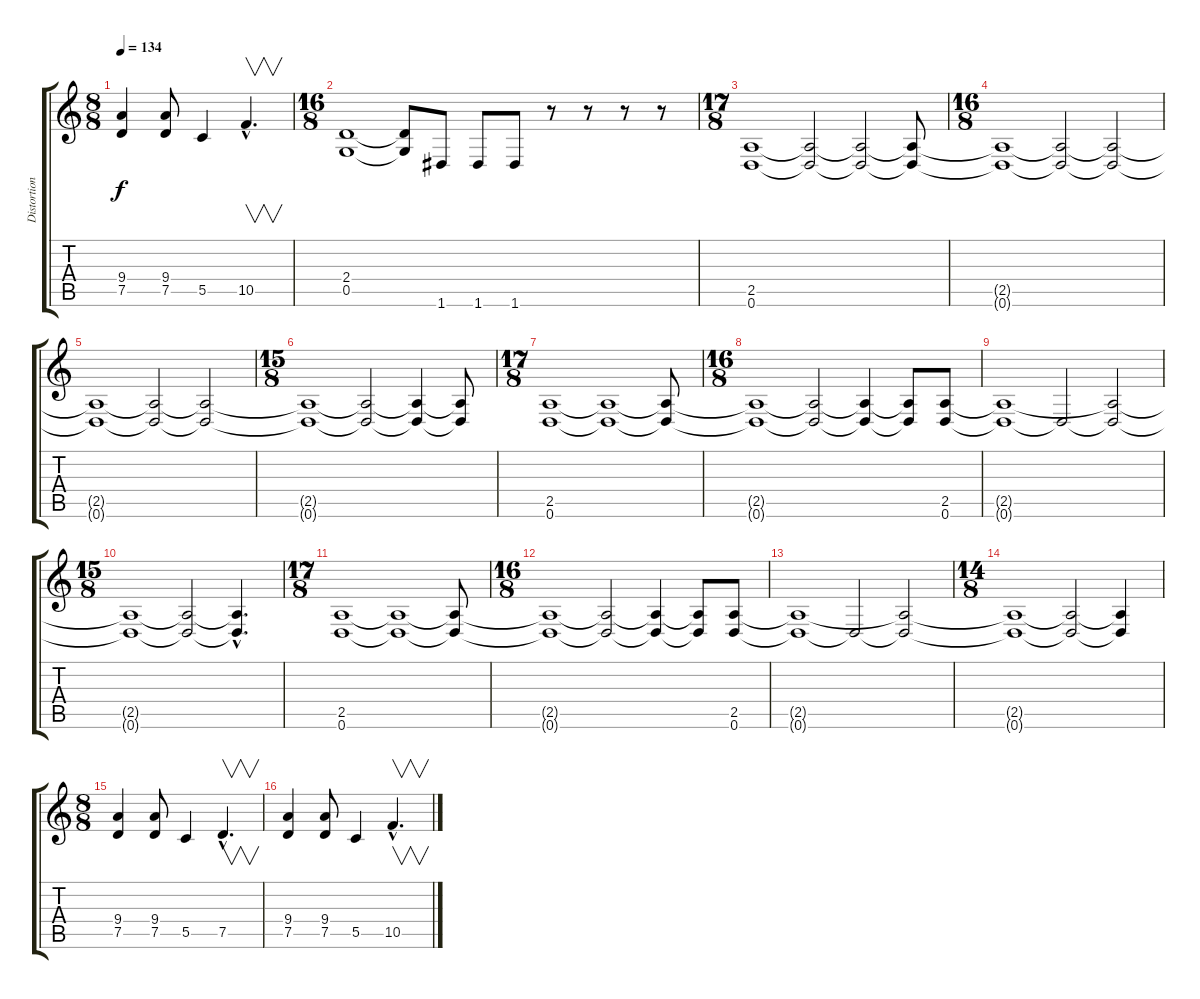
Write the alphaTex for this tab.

\track ("Distortion Guitar" "Distortion") {instrument distortionguitar}
\staff {score tabs}
\tuning (D4 A3 F3 C3 G2 D2) {hide}
\ts (8 8)
\tempo 134
\clef g2
\ks c
(9.4 7.5).4{dy f} (9.4 7.5).8 5.5.4 10.5{hac}.4{v d} |
\ts (16 8)
(2.4 0.5).1 (2.4{t} 0.5{t}).8 1.6.8 1.6.8 1.6.8 r.8 r.8 r.8 r.8 |
\ts (17 8)
(2.5 0.6).1 (2.5{t} 0.6{t}).2 (2.5{t} 0.6{t}).2 (2.5{t} 0.6{t}).8 |
\ts (16 8)
(2.5{t} 0.6{t}).1 (2.5{t} 0.6{t}).2 (2.5{t} 0.6{t}).2 |
(2.5{t} 0.6{t}).1 (2.5{t} 0.6{t}).2 (2.5{t} 0.6{t}).2 |
\ts (15 8)
(2.5{t} 0.6{t}).1 (2.5{t} 0.6{t}).2 (2.5{t} 0.6{t}).4 (2.5{t} 0.6{t}).8 |
\ts (17 8)
(2.5 0.6).1{volume 16} (2.5{t} 0.6{t}).1 (2.5{t} 0.6{t}).8 |
\ts (16 8)
(2.5{t} 0.6{t}).1 (2.5{t} 0.6{t}).2 (2.5{t} 0.6{t}).4 (2.5{t} 0.6{t}).8 (2.5 0.6).8 |
(2.5{t} 0.6{t}).1 0.6{t}.2 (2.5{t} 0.6{t}).2 |
\ts (15 8)
(2.5{t} 0.6{t}).1 (2.5{t} 0.6{t}).2 (2.5{hac t} 0.6{hac t}).4{d} |
\ts (17 8)
(2.5 0.6).1 (2.5{t} 0.6{t}).1 (2.5{t} 0.6{t}).8 |
\ts (16 8)
(2.5{t} 0.6{t}).1 (2.5{t} 0.6{t}).2 (2.5{t} 0.6{t}).4 (2.5{t} 0.6{t}).8 (2.5 0.6).8 |
(2.5{t} 0.6{t}).1 0.6{t}.2 (2.5{t} 0.6{t}).2 |
\ts (14 8)
(2.5{t} 0.6{t}).1 (2.5{t} 0.6{t}).2 (2.5{t} 0.6{t}).4 |
\ts (8 8)
(9.4 7.5).4{volume 12} (9.4 7.5).8 5.5.4 7.5{hac}.4{v d} |
(9.4 7.5).4 (9.4 7.5).8 5.5.4 10.5{hac}.4{v d}
